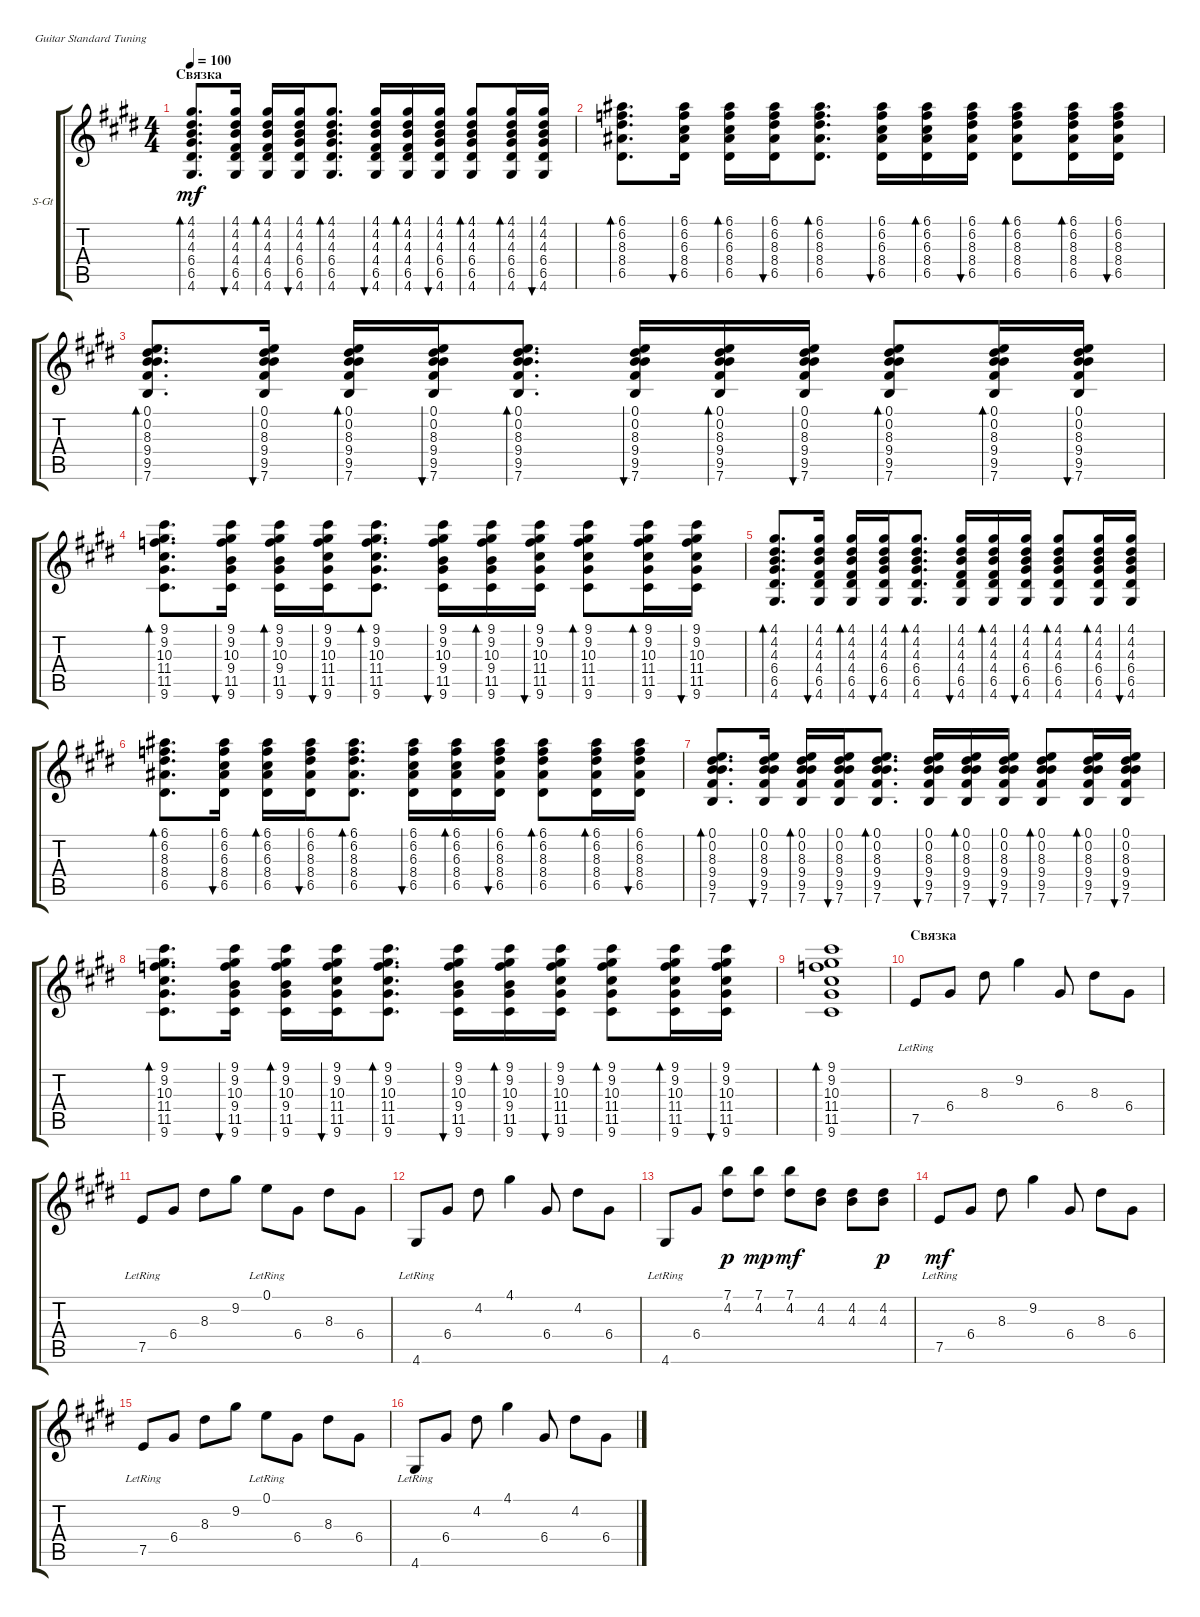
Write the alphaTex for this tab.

\defaultSystemsLayout 4
\bracketExtendMode groupsimilarinstruments
\firstSystemTrackNameOrientation horizontal
\otherSystemsTrackNameOrientation horizontal
\track ("Steel Guitar" "S-Gt") {instrument acousticguitarsteel}
\staff {score tabs}
\tuning (E4 B3 G3 D3 A2 E2)
\ts (4 4)
\section ("" "Связка")
\tempo 100
\clef g2
\ks e
(4.6 6.5 6.4 4.3 4.2 4.1).8{d bd 30 dy mf} (4.6 6.5 4.4 4.3 4.2 4.1).16{bu 30} (4.6 6.5 4.4 4.3 4.2 4.1).16{bd 30} (4.6 6.5 6.4 4.3 4.2 4.1).16{bu 30} (4.6 6.5 6.4 4.3 4.2 4.1).8{d bd 30} (4.6 6.5 4.4 4.3 4.2 4.1).16{bu 30} (4.6 6.5 4.4 4.3 4.2 4.1).16{bd 30} (4.6 6.5 6.4 4.3 4.2 4.1).16{bu 30} (4.6 6.5 6.4 4.3 4.2 4.1).8{bd 30} (4.6 6.5 6.4 4.3 4.2 4.1).16{bd 30} (4.6 6.5 6.4 4.3 4.2 4.1).16{bu 30} |
(6.5 8.4 8.3 6.2 6.1).8{d bd 30} (6.5 8.4 6.3 6.2 6.1).16{bu 30} (6.5 8.4 6.3 6.2 6.1).16{bd 30} (6.5 8.4 8.3 6.2 6.1).16{bu 30} (6.5 8.4 8.3 6.2 6.1).8{d bd 30} (6.5 8.4 6.3 6.2 6.1).16{bu 30} (6.5 8.4 6.3 6.2 6.1).16{bd 30} (6.5 8.4 8.3 6.2 6.1).16{bu 30} (6.5 8.4 8.3 6.2 6.1).8{bd 30} (6.5 8.4 8.3 6.2 6.1).16{bd 30} (6.5 8.4 8.3 6.2 6.1).16{bu 30} |
(7.6 9.5 9.4 8.3 0.2 0.1).8{d bd 30} (7.6 9.5 9.4 8.3 0.2 0.1).16{bu 30} (7.6 9.5 9.4 8.3 0.2 0.1).16{bd 30} (7.6 9.5 9.4 8.3 0.2 0.1).16{bu 30} (7.6 9.5 9.4 8.3 0.2 0.1).8{d bd 30} (7.6 9.5 9.4 8.3 0.2 0.1).16{bu 30} (7.6 9.5 9.4 8.3 0.2 0.1).16{bd 30} (7.6 9.5 9.4 8.3 0.2 0.1).16{bu 30} (7.6 9.5 9.4 8.3 0.2 0.1).8{bd 30} (7.6 9.5 9.4 8.3 0.2 0.1).16{bd 30} (7.6 9.5 9.4 8.3 0.2 0.1).16{bu 30} |
(9.6 11.5 11.4 10.3 9.2 9.1).8{d bd 30} (9.6 11.5 9.4 10.3 9.2 9.1).16{bu 30} (9.6 11.5 9.4 10.3 9.2 9.1).16{bd 30} (9.6 11.5 11.4 10.3 9.2 9.1).16{bu 30} (9.6 11.5 11.4 10.3 9.2 9.1).8{d bd 30} (9.6 11.5 9.4 10.3 9.2 9.1).16{bu 30} (9.6 11.5 9.4 10.3 9.2 9.1).16{bd 30} (9.6 11.5 11.4 10.3 9.2 9.1).16{bu 30} (9.6 11.5 11.4 10.3 9.2 9.1).8{bd 30} (9.6 11.5 11.4 10.3 9.2 9.1).16{bd 30} (9.6 11.5 11.4 10.3 9.2 9.1).16{bu 30} |
(4.6 6.5 6.4 4.3 4.2 4.1).8{d bd 30} (4.6 6.5 4.4 4.3 4.2 4.1).16{bu 30} (4.6 6.5 4.4 4.3 4.2 4.1).16{bd 30} (4.6 6.5 6.4 4.3 4.2 4.1).16{bu 30} (4.6 6.5 6.4 4.3 4.2 4.1).8{d bd 30} (4.6 6.5 4.4 4.3 4.2 4.1).16{bu 30} (4.6 6.5 4.4 4.3 4.2 4.1).16{bd 30} (4.6 6.5 6.4 4.3 4.2 4.1).16{bu 30} (4.6 6.5 6.4 4.3 4.2 4.1).8{bd 30} (4.6 6.5 6.4 4.3 4.2 4.1).16{bd 30} (4.6 6.5 6.4 4.3 4.2 4.1).16{bu 30} |
(6.5 8.4 8.3 6.2 6.1).8{d bd 30} (6.5 8.4 6.3 6.2 6.1).16{bu 30} (6.5 8.4 6.3 6.2 6.1).16{bd 30} (6.5 8.4 8.3 6.2 6.1).16{bu 30} (6.5 8.4 8.3 6.2 6.1).8{d bd 30} (6.5 8.4 6.3 6.2 6.1).16{bu 30} (6.5 8.4 6.3 6.2 6.1).16{bd 30} (6.5 8.4 8.3 6.2 6.1).16{bu 30} (6.5 8.4 8.3 6.2 6.1).8{bd 30} (6.5 8.4 8.3 6.2 6.1).16{bd 30} (6.5 8.4 8.3 6.2 6.1).16{bu 30} |
(7.6 9.5 9.4 8.3 0.2 0.1).8{d bd 30} (7.6 9.5 9.4 8.3 0.2 0.1).16{bu 30} (7.6 9.5 9.4 8.3 0.2 0.1).16{bd 30} (7.6 9.5 9.4 8.3 0.2 0.1).16{bu 30} (7.6 9.5 9.4 8.3 0.2 0.1).8{d bd 30} (7.6 9.5 9.4 8.3 0.2 0.1).16{bu 30} (7.6 9.5 9.4 8.3 0.2 0.1).16{bd 30} (7.6 9.5 9.4 8.3 0.2 0.1).16{bu 30} (7.6 9.5 9.4 8.3 0.2 0.1).8{bd 30} (7.6 9.5 9.4 8.3 0.2 0.1).16{bd 30} (7.6 9.5 9.4 8.3 0.2 0.1).16{bu 30} |
(9.6 11.5 11.4 10.3 9.2 9.1).8{d bd 30} (9.6 11.5 9.4 10.3 9.2 9.1).16{bu 30} (9.6 11.5 9.4 10.3 9.2 9.1).16{bd 30} (9.6 11.5 11.4 10.3 9.2 9.1).16{bu 30} (9.6 11.5 11.4 10.3 9.2 9.1).8{d bd 30} (9.6 11.5 9.4 10.3 9.2 9.1).16{bu 30} (9.6 11.5 9.4 10.3 9.2 9.1).16{bd 30} (9.6 11.5 11.4 10.3 9.2 9.1).16{bu 30} (9.6 11.5 11.4 10.3 9.2 9.1).8{bd 30} (9.6 11.5 11.4 10.3 9.2 9.1).16{bd 30} (9.6 11.5 11.4 10.3 9.2 9.1).16{bu 30} |
(9.6 11.5 11.4 10.3 9.2 9.1).1{bd 30} |
\section ("" "Связка")
7.5{lr}.8 6.4.8 8.3.8 9.2.4 6.4.8 8.3.8 6.4.8 |
7.5{lr}.8 6.4.8 8.3.8 9.2.8 0.1{lr}.8 6.4.8 8.3.8 6.4.8 |
4.6{lr}.8 6.4.8 4.2.8 4.1.4 6.4.8 4.2.8 6.4.8 |
4.6{lr}.8 6.4.8 (7.1 4.2).8{dy p} (7.1 4.2).8{dy mp} (7.1 4.2).8{dy mf} (4.2 4.3).8 (4.2 4.3).8 (4.3 4.2).8{dy p} |
7.5{lr}.8{dy mf} 6.4.8 8.3.8 9.2.4 6.4.8 8.3.8 6.4.8 |
7.5{lr}.8 6.4.8 8.3.8 9.2.8 0.1{lr}.8 6.4.8 8.3.8 6.4.8 |
4.6{lr}.8 6.4.8 4.2.8 4.1.4 6.4.8 4.2.8 6.4.8
